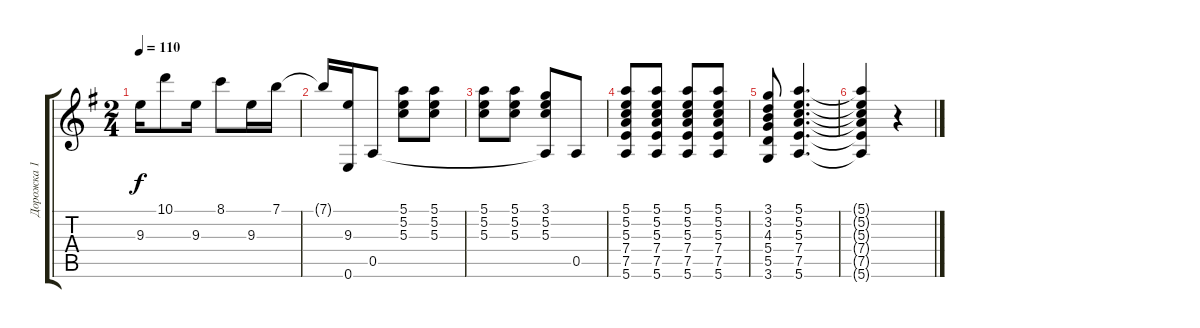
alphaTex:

\track ("Дорожка 1" "Дорожка 1") {instrument acousticguitarnylon}
\staff {score tabs}
\tuning (E4 B3 G3 D3 A2 E2) {hide}
\ts (2 4)
\tempo 110
\clef g2
\ks eminor
9.3.16{dy f} 10.1.8 9.3.16 8.1.8 9.3.16 7.1.16 |
7.1{t}.16 (9.3 0.6{t}).16 0.5.8 (5.1 5.2 5.3).8 (5.1 5.2 5.3).8 |
(5.1 5.2 5.3).8 (5.1 5.2 5.3).8 (3.1 5.2 5.3 0.5{t}).8 0.5.8 |
(5.1 5.2 5.3 7.4 7.5 5.6).8 (5.1 5.2 5.3 7.4 7.5 5.6).8 (5.1 5.2 5.3 7.4 7.5 5.6).8 (5.1 5.2 5.3 7.4 7.5 5.6).8 |
(3.1 3.2 4.3 5.4 5.5 3.6).8 (5.1 5.2 5.3 7.4 7.5 5.6).4{d} |
(5.1{t} 5.2{t} 5.3{t} 7.4{t} 7.5{t} 5.6{t}).4 r.4
